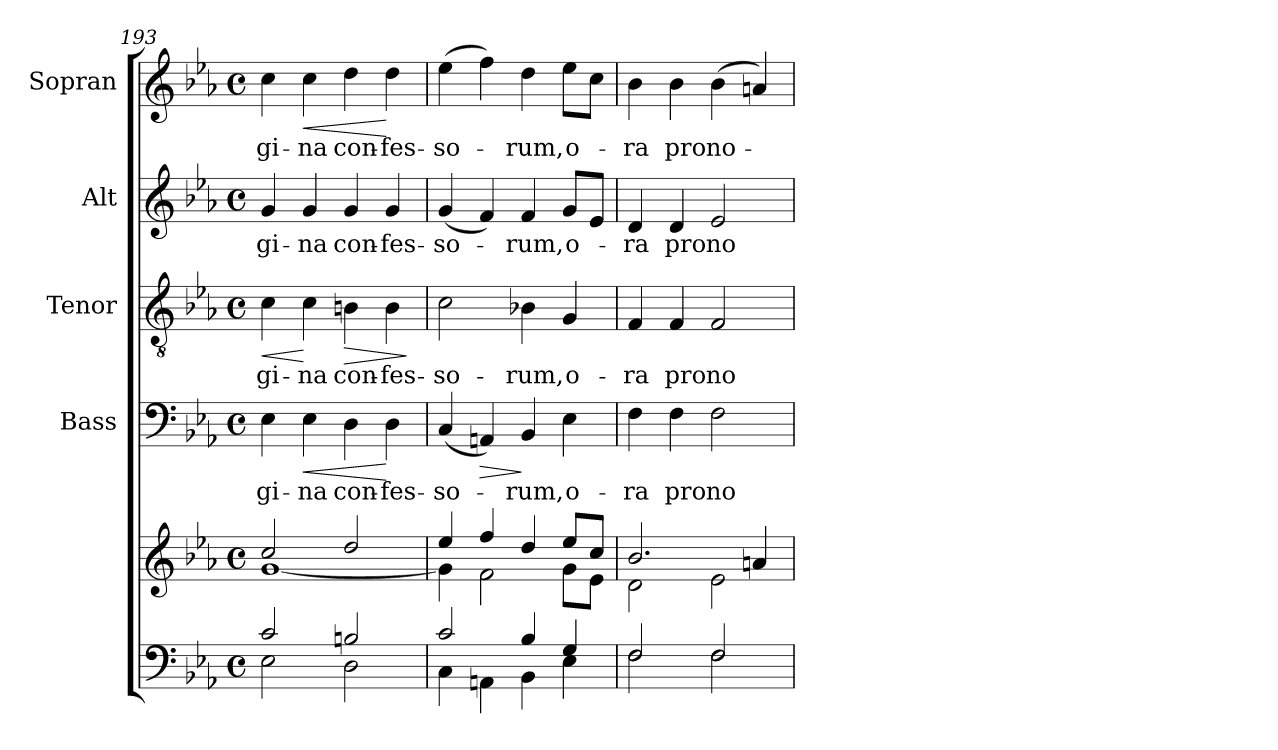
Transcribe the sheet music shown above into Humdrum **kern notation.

**kern	**kern	**kern	**text	**dynam	**kern	**text	**dynam	**kern	**text	**kern	**text	**dynam
*part5	*part5	*part4	*part4	*part4	*part3	*part3	*part3	*part2	*part2	*part1	*part1	*part1
*staff6	*staff5	*staff4	*staff4	*staff4	*staff3	*staff3	*staff3	*staff2	*staff2	*staff1	*staff1	*staff1
*	*	*I"Bass	*	*	*I"Tenor	*	*	*I"Alt	*	*I"Sopran	*	*
*	*	*I'B.	*	*	*I'T.	*	*	*I'A.	*	*I'S.	*	*
*clefF4	*clefG2	*clefF4	*	*	*clefGv2	*	*	*clefG2	*	*clefG2	*	*
*k[b-e-a-]	*k[b-e-a-]	*k[b-e-a-]	*	*	*k[b-e-a-]	*	*	*k[b-e-a-]	*	*k[b-e-a-]	*	*
*E-:	*E-:	*E-:	*	*	*E-:	*	*	*E-:	*	*E-:	*	*
*M4/4	*M4/4	*M4/4	*	*	*M4/4	*	*	*M4/4	*	*M4/4	*	*
*met(c)	*met(c)	*met(c)	*	*	*met(c)	*	*	*met(c)	*	*met(c)	*	*
=193	=193	=193	=193	=193	=193	=193	=193	=193	=193	=193	=193	=193
*^	*^	*	*	*	*	*	*	*	*	*	*	*
!	!	!	!	!	!LO:LY:b	!	!	!LO:LY:b	!LO:HP:b	!	!LO:LY:b	!	!LO:LY:b	!
2c/	2E-\	2cc/	[<1g	4E-\	-gi-	.	4c\	-gi-	<	4g/	-gi-	4cc\	-gi-	.
!	!	!	!	!	!LO:LY:b	!LO:HP:b	!	!LO:LY:b	!	!	!LO:LY:b	!	!LO:LY:b	!LO:HP:b
.	.	.	.	4E-\	-na	<	4c\	-na	[	4g/	-na	4cc\	-na	<
!	!	!	!	!	!LO:LY:b	!	!	!LO:LY:b	!LO:HP:b	!	!LO:LY:b	!	!LO:LY:b	!
2Bn/	2D\	2dd/	.	4D\	con-	.	4Bn\	con-	>	4g/	con-	4dd\	con-	.
!	!	!	!	!	!LO:LY:b	!	!	!LO:LY:b	!	!	!LO:LY:b	!	!LO:LY:b	!
.	.	.	.	4D\	-fes-	[	4B\	-fes-	.	4g/	-fes-	4dd\	-fes-	[
*v	*v	*	*	*	*	*	*	*	*	*	*	*	*	*
*	*v	*v	*	*	*	*	*	*	*	*	*	*	*
.	.	.	.	.	.	.	]	.	.	.	.	.
=194	=194	=194	=194	=194	=194	=194	=194	=194	=194	=194	=194	=194
*^	*^	*	*	*	*	*	*	*	*	*	*	*
!	!	!	!	!	!LO:LY:b	!	!	!LO:LY:b	!	!	!LO:LY:b	!	!LO:LY:b	!
2c/	4C\	4ee-/	4g\]	(<4C/	-so-	.	2c\	-so-	.	(<4g/	-so-	(>4ee-\	-so-	.
!	!	!	!	!	!	!LO:HP:b	!	!	!	!	!	!	!	!
.	4AAn\	4ff/	2f\	4AAn/)	.	>	.	.	.	4f/)	.	4ff\)	.	.
!	!	!	!	!	!LO:LY:b	!	!	!LO:LY:b	!	!	!LO:LY:b	!	!LO:LY:b	!
4B-/	4BB-\	4dd/	.	4BB-/	-rum,	]	4B-X\	-rum,	.	4f/	-rum,	4dd\	-rum,	.
!	!	!	!	!	!LO:LY:b	!	!	!LO:LY:b	!	!	!LO:LY:b	!	!LO:LY:b	!
4G/	4E-\	8ee-/L	8g\L	4E-\	o-	.	4G/	o-	.	8g/L	o-	8ee-\L	o-	.
.	.	8cc/J	8e-\J	.	.	.	.	.	.	8e-/J	.	8cc\J	.	.
=195	=195	=195	=195	=195	=195	=195	=195	=195	=195	=195	=195	=195	=195	=195
!	!	!	!	!	!LO:LY:b	!	!	!LO:LY:b	!	!	!LO:LY:b	!	!LO:LY:b	!
2F/	2F\	2.b-/	2d\	4F\	-ra	.	4F/	-ra	.	4d/	-ra	4b-\	-ra	.
!	!	!	!	!	!LO:LY:b	!	!	!LO:LY:b	!	!	!LO:LY:b	!	!LO:LY:b	!
.	.	.	.	4F\	pro	.	4F/	pro	.	4d/	pro	4b-\	pro	.
!	!	!	!	!	!LO:LY:b	!	!	!LO:LY:b	!	!	!LO:LY:b	!	!LO:LY:b	!
2F/	2F\	.	2e-\	2F\	no-	.	2F/	no-	.	2e-/	no-	(>4b-\	no-	.
.	.	4an/	.	.	.	.	.	.	.	.	.	4an/)	.	.
*v	*v	*	*	*	*	*	*	*	*	*	*	*	*	*
*	*v	*v	*	*	*	*	*	*	*	*	*	*	*
=	=	=	=	=	=	=	=	=	=	=	=	=
*-	*-	*-	*-	*-	*-	*-	*-	*-	*-	*-	*-	*-
